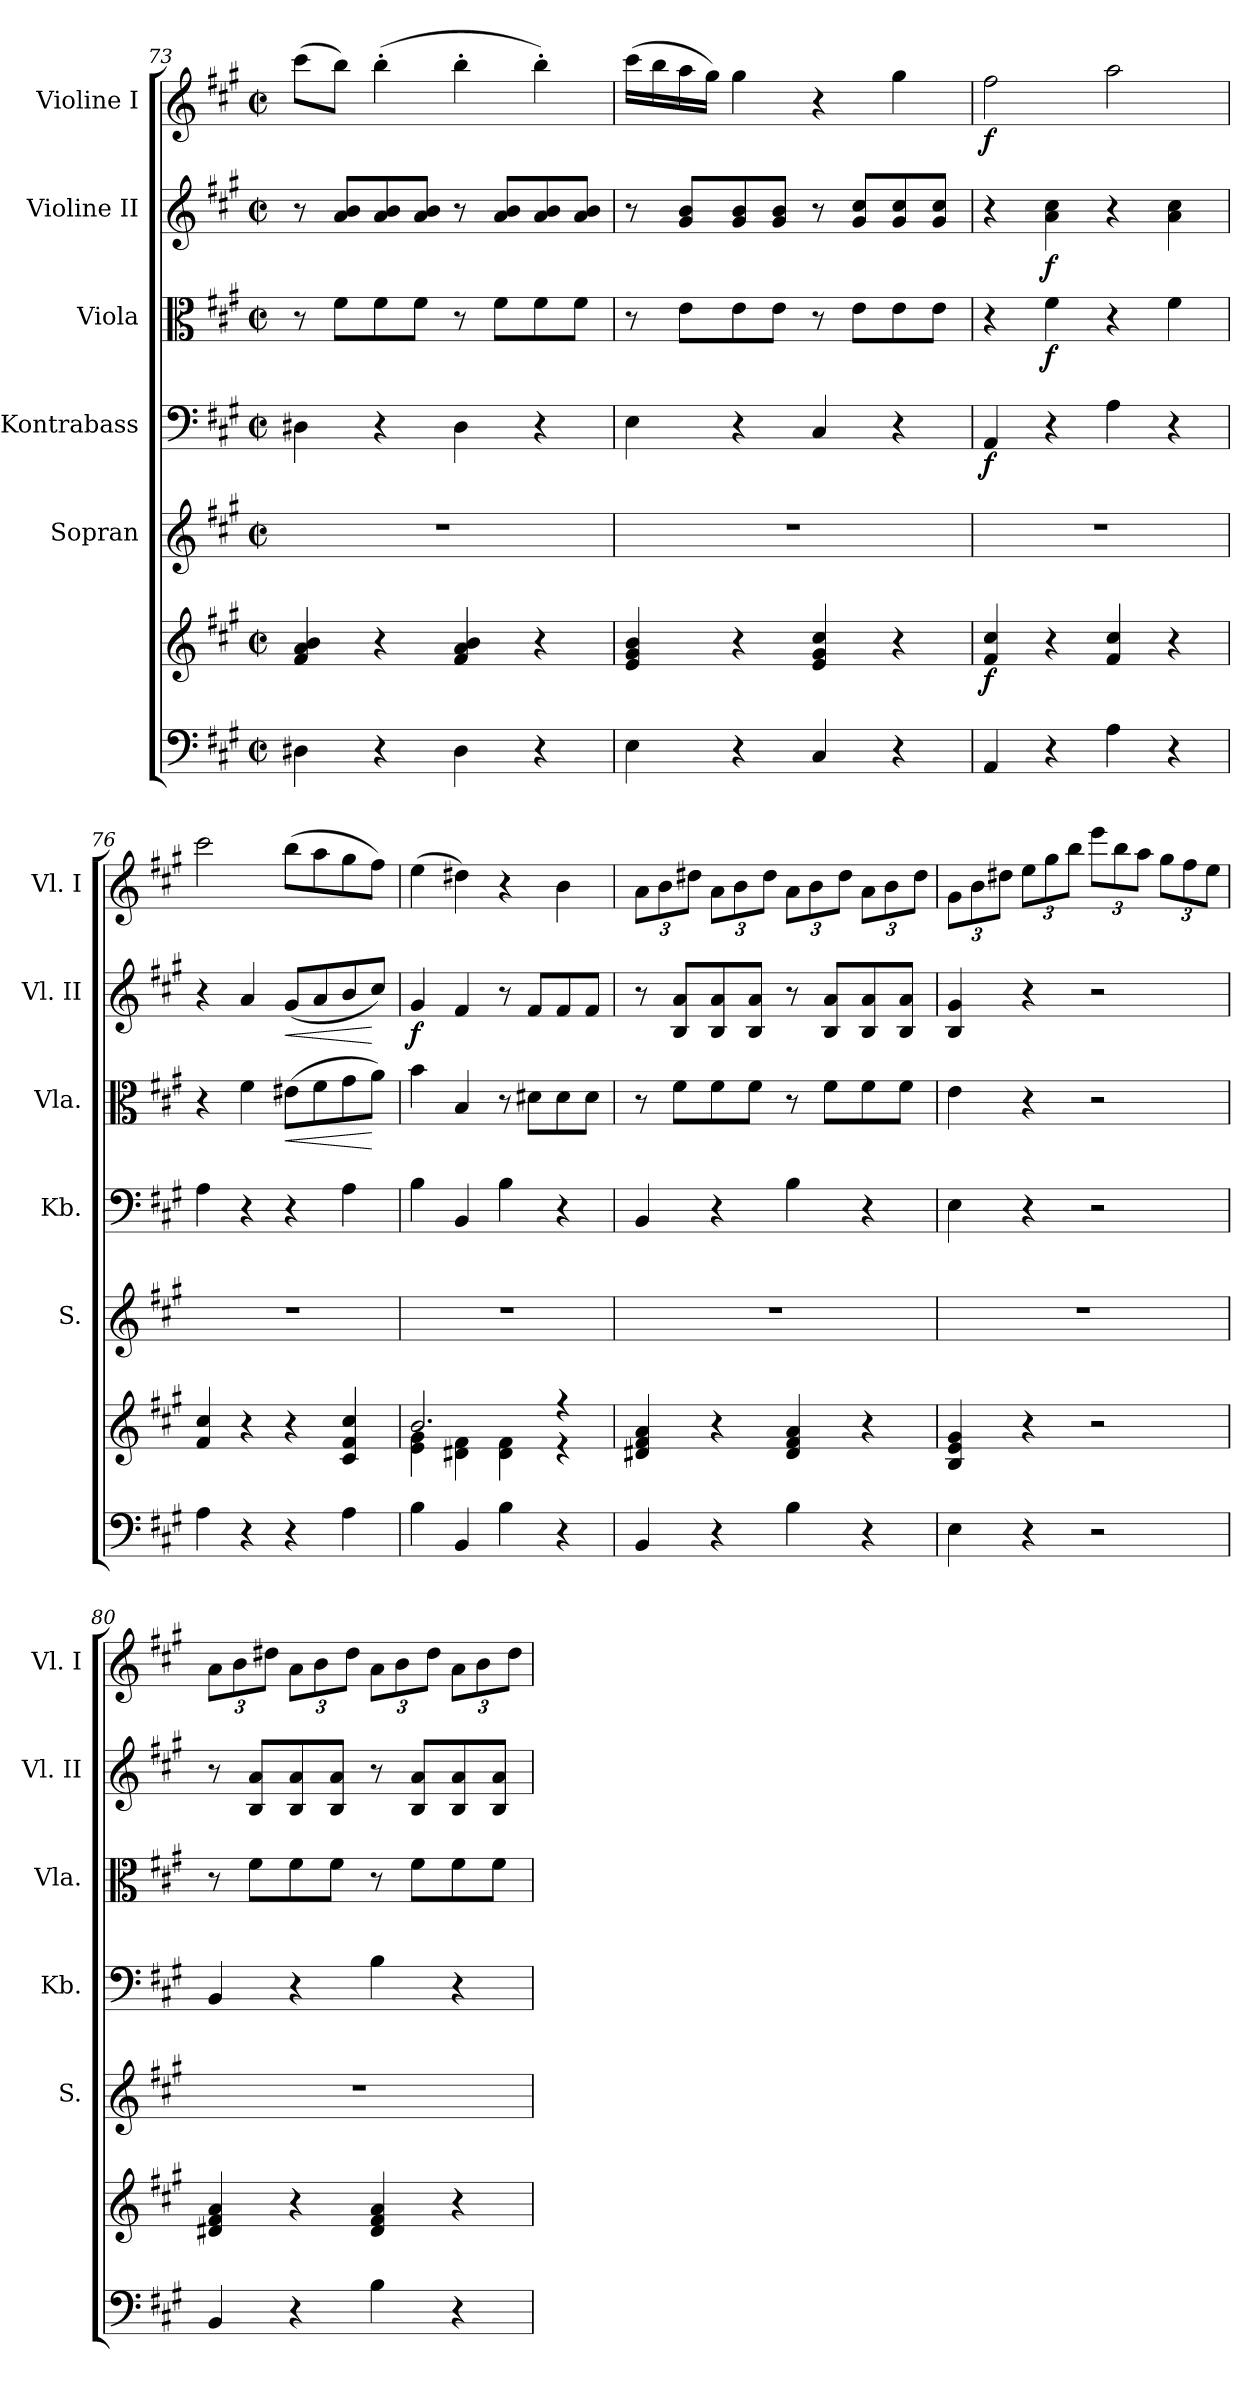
**kern	**kern	**dynam	**kern	**kern	**dynam	**kern	**dynam	**kern	**dynam	**kern	**dynam
*part6	*part6	*part6	*part5	*part4	*part4	*part3	*part3	*part2	*part2	*part1	*part1
*staff7	*staff6	*staff6/7	*staff5	*staff4	*staff4	*staff3	*staff3	*staff2	*staff2	*staff1	*staff1
*	*	*	*I"Sopran	*I"Kontrabass	*	*I"Viola	*	*I"Violine II	*	*I"Violine I	*
*	*	*	*I'S.	*I'Kb.	*	*I'Vla.	*	*I'Vl. II	*	*I'Vl. I	*
*clefF4	*clefG2	*	*clefG2	*clefF4	*	*clefC3	*	*clefG2	*	*clefG2	*
*	*	*	*	*ITrd7c12	*	*	*	*	*	*	*
*k[f#c#g#]	*k[f#c#g#]	*	*k[f#c#g#]	*k[f#c#g#]	*	*k[f#c#g#]	*	*k[f#c#g#]	*	*k[f#c#g#]	*
*A:	*A:	*	*A:	*A:	*	*A:	*	*A:	*	*A:	*
*M2/2	*M2/2	*	*M2/2	*M2/2	*	*M2/2	*	*M2/2	*	*M2/2	*
*met(c|)	*met(c|)	*	*met(c|)	*met(c|)	*	*met(c|)	*	*met(c|)	*	*met(c|)	*
=73	=73	=73	=73	=73	=73	=73	=73	=73	=73	=73	=73
4D#X\	4f#/ 4a/ 4b/	.	1r	4DD#X\	.	8r	.	8r	.	(>8ccc#\L	.
.	.	.	.	.	.	8f#\L	.	8a/ 8b/L	.	8bb\J)	.
4r	4r	.	.	4r	.	8f#\	.	8a/ 8b/	.	(>4bb'>\	.
.	.	.	.	.	.	8f#\J	.	8a/ 8b/J	.	.	.
4D#\	4f#/ 4a/ 4b/	.	.	4DD#\	.	8r	.	8r	.	4bb'>\	.
.	.	.	.	.	.	8f#\L	.	8a/ 8b/L	.	.	.
4r	4r	.	.	4r	.	8f#\	.	8a/ 8b/	.	4bb'>\)	.
.	.	.	.	.	.	8f#\J	.	8a/ 8b/J	.	.	.
!!LO:LB:g=z
=74	=74	=74	=74	=74	=74	=74	=74	=74	=74	=74	=74
4E\	4e/ 4g#/ 4b/	.	1r	4EE\	.	8r	.	8r	.	(>16ccc#\LL	.
.	.	.	.	.	.	.	.	.	.	16bb\	.
.	.	.	.	.	.	8e\L	.	8g#/ 8b/L	.	16aa\	.
.	.	.	.	.	.	.	.	.	.	16gg#\JJ)	.
4r	4r	.	.	4r	.	8e\	.	8g#/ 8b/	.	4gg#\	.
.	.	.	.	.	.	8e\J	.	8g#/ 8b/J	.	.	.
4C#/	4e/ 4g#/ 4cc#/	.	.	4CC#/	.	8r	.	8r	.	4r	.
.	.	.	.	.	.	8e\L	.	8g#/ 8cc#/L	.	.	.
4r	4r	.	.	4r	.	8e\	.	8g#/ 8cc#/	.	4gg#\	.
.	.	.	.	.	.	8e\J	.	8g#/ 8cc#/J	.	.	.
=75	=75	=75	=75	=75	=75	=75	=75	=75	=75	=75	=75
!	!	!LO:DY:b	!	!	!LO:DY:b	!	!	!	!	!	!LO:DY:b
4AA/	4f#/ 4cc#/	f	1r	4AAA/	f	4r	.	4r	.	2ff#\	f
!	!	!	!	!	!	!	!LO:DY:b	!	!LO:DY:b	!	!
4r	4r	.	.	4r	.	4f#\	f	4a\ 4cc#\	f	.	.
4A\	4f#/ 4cc#/	.	.	4AA\	.	4r	.	4r	.	2aa\	.
4r	4r	.	.	4r	.	4f#\	.	4a\ 4cc#\	.	.	.
=76	=76	=76	=76	=76	=76	=76	=76	=76	=76	=76	=76
4A\	4f#/ 4cc#/	.	1r	4AA\	.	4r	.	4r	.	2ccc#\	.
4r	4r	.	.	4r	.	4f#\	.	4a/	.	.	.
!	!	!	!	!	!	!	!LO:HP:b	!	!LO:HP:b	!	!
4r	4r	.	.	4r	.	(>8e#X\L	<	(<8g#/L	<	(>8bb\L	.
.	.	.	.	.	.	8f#\	.	8a/	.	8aa\	.
4A\	4c#/ 4f#/ 4cc#/	.	.	4AA\	.	8g#\	.	8b/	.	8gg#\	.
.	.	.	.	.	.	8a\J)	[	8cc#/J)	[	8ff#\J)	.
=77	=77	=77	=77	=77	=77	=77	=77	=77	=77	=77	=77
*	*^	*	*	*	*	*	*	*	*	*	*
!	!	!	!	!	!	!	!	!	!	!LO:DY:b	!	!
4B\	2.b/	4e\ 4g#\	.	1r	4BB\	.	4b\	.	4g#/	f	(>4ee\	.
4BB/	.	4d#X\ 4f#\	.	.	4BBB/	.	4B/	.	4f#/	.	4dd#X\)	.
4B\	.	4d#\ 4f#\	.	.	4BB\	.	8r	.	8r	.	4r	.
.	.	.	.	.	.	.	8d#X\L	.	8f#/L	.	.	.
4r	4r	4r	.	.	4r	.	8d#\	.	8f#/	.	4b\	.
.	.	.	.	.	.	.	8d#\J	.	8f#/J	.	.	.
*	*v	*v	*	*	*	*	*	*	*	*	*	*
=78	=78	=78	=78	=78	=78	=78	=78	=78	=78	=78	=78
*	*	*	*	*	*	*	*	*	*	*Xbrackettup	*
4BB/	4d#X/ 4f#/ 4a/	.	1r	4BBB/	.	8r	.	8r	.	12a\L	.
.	.	.	.	.	.	.	.	.	.	12b\	.
.	.	.	.	.	.	8f#\L	.	8B/ 8a/L	.	.	.
.	.	.	.	.	.	.	.	.	.	12dd#X\J	.
4r	4r	.	.	4r	.	8f#\	.	8B/ 8a/	.	12a\L	.
.	.	.	.	.	.	.	.	.	.	12b\	.
.	.	.	.	.	.	8f#\J	.	8B/ 8a/J	.	.	.
.	.	.	.	.	.	.	.	.	.	12dd#\J	.
4B\	4d#/ 4f#/ 4a/	.	.	4BB\	.	8r	.	8r	.	12a\L	.
.	.	.	.	.	.	.	.	.	.	12b\	.
.	.	.	.	.	.	8f#\L	.	8B/ 8a/L	.	.	.
.	.	.	.	.	.	.	.	.	.	12dd#\J	.
4r	4r	.	.	4r	.	8f#\	.	8B/ 8a/	.	12a\L	.
.	.	.	.	.	.	.	.	.	.	12b\	.
.	.	.	.	.	.	8f#\J	.	8B/ 8a/J	.	.	.
.	.	.	.	.	.	.	.	.	.	12dd#\J	.
!!LO:PB:g=z
=79	=79	=79	=79	=79	=79	=79	=79	=79	=79	=79	=79
4E\	4B/ 4e/ 4g#/	.	1r	4EE\	.	4e\	.	4B/ 4g#/	.	12g#\L	.
.	.	.	.	.	.	.	.	.	.	12b\	.
.	.	.	.	.	.	.	.	.	.	12dd#X\J	.
4r	4r	.	.	4r	.	4r	.	4r	.	12ee\L	.
.	.	.	.	.	.	.	.	.	.	12gg#\	.
.	.	.	.	.	.	.	.	.	.	12bb\J	.
2r	2r	.	.	2r	.	2r	.	2r	.	12eee\L	.
.	.	.	.	.	.	.	.	.	.	12bb\	.
.	.	.	.	.	.	.	.	.	.	12aa\J	.
.	.	.	.	.	.	.	.	.	.	12gg#\L	.
.	.	.	.	.	.	.	.	.	.	12ff#\	.
.	.	.	.	.	.	.	.	.	.	12ee\J	.
=80	=80	=80	=80	=80	=80	=80	=80	=80	=80	=80	=80
4BB/	4d#X/ 4f#/ 4a/	.	1r	4BBB/	.	8r	.	8r	.	12a\L	.
.	.	.	.	.	.	.	.	.	.	12b\	.
.	.	.	.	.	.	8f#\L	.	8B/ 8a/L	.	.	.
.	.	.	.	.	.	.	.	.	.	12dd#X\J	.
4r	4r	.	.	4r	.	8f#\	.	8B/ 8a/	.	12a\L	.
.	.	.	.	.	.	.	.	.	.	12b\	.
.	.	.	.	.	.	8f#\J	.	8B/ 8a/J	.	.	.
.	.	.	.	.	.	.	.	.	.	12dd#\J	.
4B\	4d#/ 4f#/ 4a/	.	.	4BB\	.	8r	.	8r	.	12a\L	.
.	.	.	.	.	.	.	.	.	.	12b\	.
.	.	.	.	.	.	8f#\L	.	8B/ 8a/L	.	.	.
.	.	.	.	.	.	.	.	.	.	12dd#\J	.
4r	4r	.	.	4r	.	8f#\	.	8B/ 8a/	.	12a\L	.
.	.	.	.	.	.	.	.	.	.	12b\	.
.	.	.	.	.	.	8f#\J	.	8B/ 8a/J	.	.	.
.	.	.	.	.	.	.	.	.	.	12dd#\J	.
=	=	=	=	=	=	=	=	=	=	=	=
*-	*-	*-	*-	*-	*-	*-	*-	*-	*-	*-	*-
